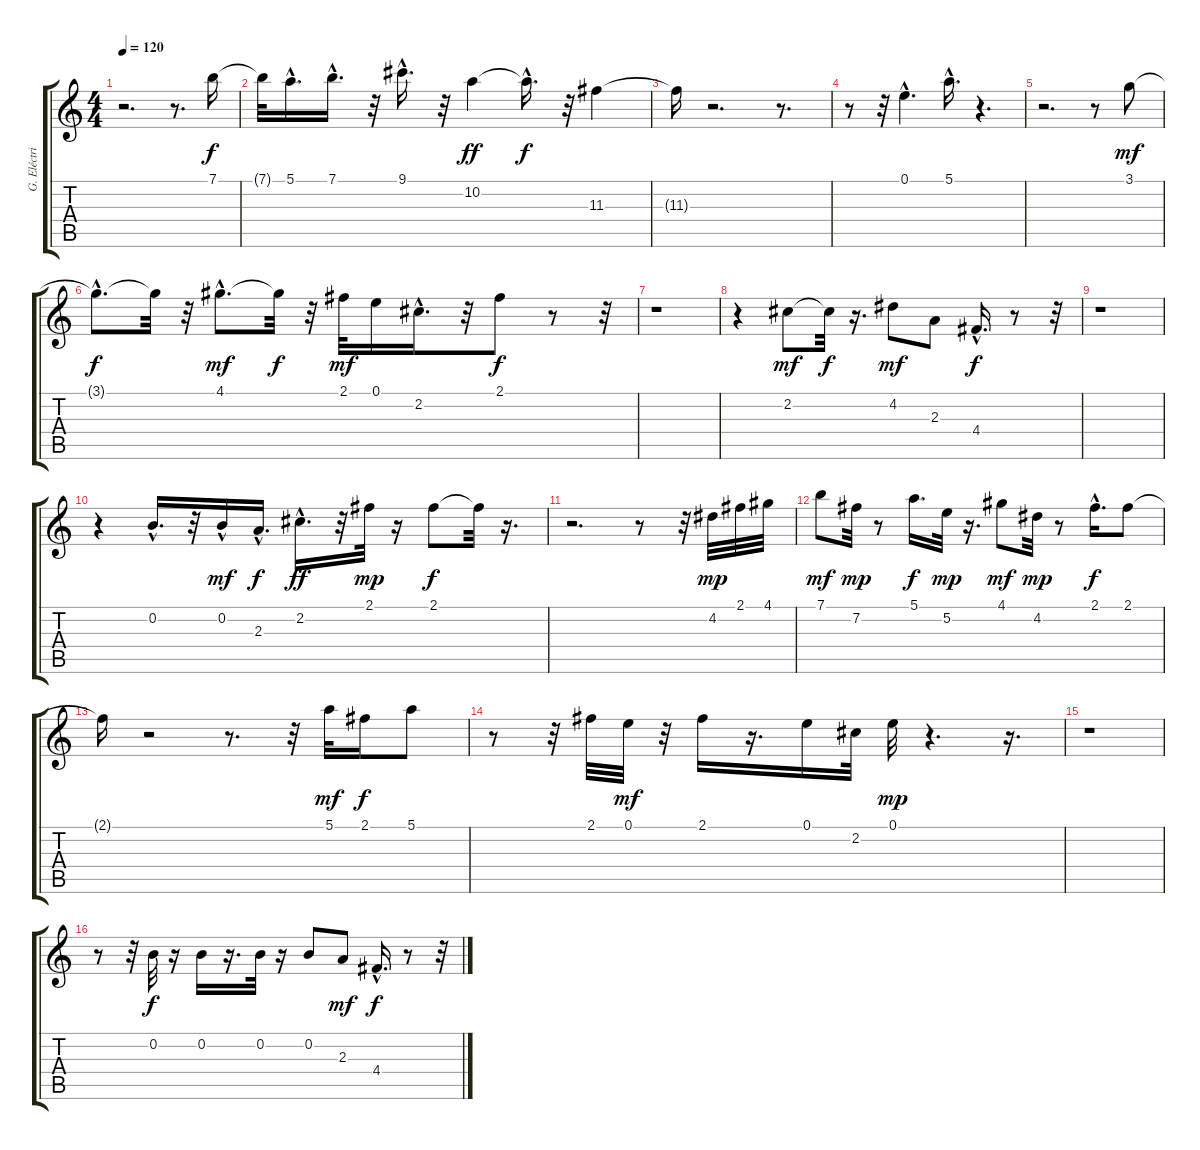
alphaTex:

\track ("G. Eléctrica" "G. Eléctri") {instrument electricguitarclean}
\staff {score tabs}
\tuning (E4 B3 G3 D3 A2 E2) {hide}
\ts (4 4)
\tempo 120
\clef g2
\ks c
r.2{d dy f} r.8{d} 7.1.16 |
7.1{t}.32 5.1{hac}.16{d} 7.1{hac}.16{d} r.32 9.1{hac}.16{d} r.32 10.2.4{dy ff} 10.2{hac t}.16{d dy f} r.32 11.3.4 |
11.3{t}.16 r.2{d} r.8{d} |
r.8 r.32 0.1{hac}.4{d} 5.1{hac}.16{d} r.4{d} |
r.2{d} r.8 3.1.8{dy mf} |
3.1{hac t}.8{d dy f} 3.1{t}.32 r.32 4.1{hac}.8{d dy mf} 4.1{t}.32{dy f} r.32 2.1.32{dy mf} 0.1.16 2.2{hac}.16{d} r.32 2.1.8{dy f} r.8 r.32 |
r.1 |
r.4 2.2.8{dy mf} 2.2{t}.32{dy f} r.16{d} 4.2.8{dy mf} 2.3.8 4.4{hac}.16{d dy f} r.8 r.32 |
r.1 |
r.4 0.2{hac}.16{d} r.32 0.2{hac}.16{dy mf} 2.3{hac}.16{d dy f} 2.2{hac}.16{d dy ff} r.32 2.1.32{dy mp} r.16 2.1.8{dy f} 2.1{t}.32 r.16{d} |
r.2{d} r.8 r.32 4.2.32{dy mp} 2.1.32 4.1.32 |
7.1.8{dy mf} 7.2.32{dy mp} r.8 5.1.16{d dy f} 5.2.32{dy mp} r.16{d} 4.1.8{dy mf} 4.2.32{dy mp} r.8 2.1{hac}.16{d dy f} 2.1.8 |
2.1{t}.16 r.2 r.8{d} r.32 5.1.32{dy mf} 2.1.16{dy f} 5.1.8 |
r.8 r.32 2.1.32 0.1.32{dy mf} r.32 2.1.16 r.16{d} 0.1.16 2.2.32 0.1.32{dy mp} r.4{d} r.16{d} |
r.1 |
r.8 r.32 0.2.32{dy f} r.16 0.2.16 r.16{d} 0.2.32 r.16 0.2.8 2.3.8{dy mf} 4.4{hac}.16{d dy f} r.8 r.32
